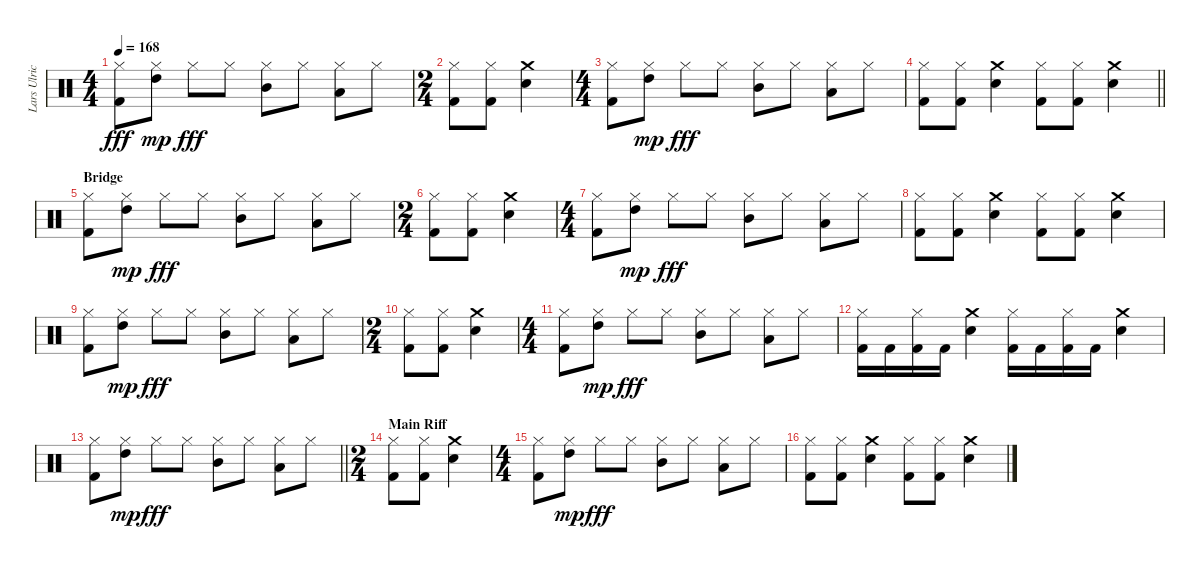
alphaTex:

\track ("Lars Ulrich" "Lars Ulric") {instrument percussion}
\staff {score}
\articulation defaults
\ts (4 4)
\tempo 168
\clef neutral
\ks c
("Hi-Hat (closed)" "Kick (hit) 2").8{dy fff} ("High Tom (hit)" "Hi-Hat (closed)").8{dy mp balance 16} "Hi-Hat (closed)".8{dy fff balance 8} "Hi-Hat (closed)".8 ("Mid Tom (hit)" "Hi-Hat (closed)").8 "Hi-Hat (closed)".8 ("Low Tom (hit)" "Hi-Hat (closed)").8{balance 0} "Hi-Hat (closed)".8{balance 8} |
\ts (2 4)
("Kick (hit) 2" "Hi-Hat (closed)").8 ("Kick (hit) 2" "Hi-Hat (closed)").8 ("Snare (hit) 2" "Crash medium (hit)").4 |
\ts (4 4)
("Hi-Hat (closed)" "Kick (hit) 2").8 ("High Tom (hit)" "Hi-Hat (closed)").8{dy mp balance 16} "Hi-Hat (closed)".8{dy fff balance 8} "Hi-Hat (closed)".8 ("Mid Tom (hit)" "Hi-Hat (closed)").8 "Hi-Hat (closed)".8 ("Low Tom (hit)" "Hi-Hat (closed)").8{balance 0} "Hi-Hat (closed)".8{balance 8} |
\barLineRight lightlight
("Hi-Hat (closed)" "Kick (hit) 2").8 ("Hi-Hat (closed)" "Kick (hit) 2").8 ("Snare (hit) 2" "Crash medium (hit)").4 ("Kick (hit) 2" "Hi-Hat (closed)").8 ("Kick (hit) 2" "Hi-Hat (closed)").8 ("Crash medium (hit)" "Snare (hit) 2").4 |
\section ("" "Bridge")
("Hi-Hat (closed)" "Kick (hit) 2").8 ("High Tom (hit)" "Hi-Hat (closed)").8{dy mp balance 16} "Hi-Hat (closed)".8{dy fff balance 8} "Hi-Hat (closed)".8 ("Mid Tom (hit)" "Hi-Hat (closed)").8 "Hi-Hat (closed)".8 ("Low Tom (hit)" "Hi-Hat (closed)").8{balance 0} "Hi-Hat (closed)".8{balance 8} |
\ts (2 4)
("Kick (hit) 2" "Hi-Hat (closed)").8 ("Kick (hit) 2" "Hi-Hat (closed)").8 ("Snare (hit) 2" "Crash medium (hit)").4 |
\ts (4 4)
("Hi-Hat (closed)" "Kick (hit) 2").8 ("High Tom (hit)" "Hi-Hat (closed)").8{dy mp balance 16} "Hi-Hat (closed)".8{dy fff balance 8} "Hi-Hat (closed)".8 ("Mid Tom (hit)" "Hi-Hat (closed)").8 "Hi-Hat (closed)".8 ("Low Tom (hit)" "Hi-Hat (closed)").8{balance 0} "Hi-Hat (closed)".8{balance 8} |
("Hi-Hat (closed)" "Kick (hit) 2").8 ("Hi-Hat (closed)" "Kick (hit) 2").8 ("Snare (hit) 2" "Crash medium (hit)").4 ("Kick (hit) 2" "Hi-Hat (closed)").8 ("Kick (hit) 2" "Hi-Hat (closed)").8 ("Crash medium (hit)" "Snare (hit) 2").4 |
("Hi-Hat (closed)" "Kick (hit) 2").8 ("High Tom (hit)" "Hi-Hat (closed)").8{dy mp balance 16} "Hi-Hat (closed)".8{dy fff balance 8} "Hi-Hat (closed)".8 ("Mid Tom (hit)" "Hi-Hat (closed)").8 "Hi-Hat (closed)".8 ("Low Tom (hit)" "Hi-Hat (closed)").8{balance 0} "Hi-Hat (closed)".8{balance 8} |
\ts (2 4)
("Kick (hit) 2" "Hi-Hat (closed)").8 ("Kick (hit) 2" "Hi-Hat (closed)").8 ("Snare (hit) 2" "Crash medium (hit)").4 |
\ts (4 4)
("Hi-Hat (closed)" "Kick (hit) 2").8 ("High Tom (hit)" "Hi-Hat (closed)").8{dy mp balance 16} "Hi-Hat (closed)".8{dy fff balance 8} "Hi-Hat (closed)".8 ("Mid Tom (hit)" "Hi-Hat (closed)").8 "Hi-Hat (closed)".8 ("Low Tom (hit)" "Hi-Hat (closed)").8{balance 0} "Hi-Hat (closed)".8{balance 8} |
("Kick (hit) 2" "Hi-Hat (closed)").16 "Kick (hit) 2".16 ("Kick (hit) 2" "Hi-Hat (closed)").16 "Kick (hit) 2".16 ("Snare (hit) 2" "Crash medium (hit)").4 ("Kick (hit) 2" "Hi-Hat (closed)").16 "Kick (hit) 2".16 ("Kick (hit) 2" "Hi-Hat (closed)").16 "Kick (hit) 2".16 ("Crash medium (hit)" "Snare (hit) 2").4 |
\barLineRight lightlight
("Hi-Hat (closed)" "Kick (hit) 2").8 ("High Tom (hit)" "Hi-Hat (closed)").8{dy mp balance 16} "Hi-Hat (closed)".8{dy fff balance 8} "Hi-Hat (closed)".8 ("Mid Tom (hit)" "Hi-Hat (closed)").8 "Hi-Hat (closed)".8 ("Low Tom (hit)" "Hi-Hat (closed)").8{balance 0} "Hi-Hat (closed)".8{balance 8} |
\ts (2 4)
\section ("" "Main Riff")
("Kick (hit) 2" "Hi-Hat (closed)").8 ("Kick (hit) 2" "Hi-Hat (closed)").8 ("Snare (hit) 2" "Crash medium (hit)").4 |
\ts (4 4)
("Hi-Hat (closed)" "Kick (hit) 2").8 ("High Tom (hit)" "Hi-Hat (closed)").8{dy mp balance 16} "Hi-Hat (closed)".8{dy fff balance 8} "Hi-Hat (closed)".8 ("Mid Tom (hit)" "Hi-Hat (closed)").8 "Hi-Hat (closed)".8 ("Low Tom (hit)" "Hi-Hat (closed)").8{balance 0} "Hi-Hat (closed)".8{balance 8} |
("Hi-Hat (closed)" "Kick (hit) 2").8 ("Hi-Hat (closed)" "Kick (hit) 2").8 ("Snare (hit) 2" "Crash medium (hit)").4 ("Kick (hit) 2" "Hi-Hat (closed)").8 ("Kick (hit) 2" "Hi-Hat (closed)").8 ("Crash medium (hit)" "Snare (hit) 2").4
